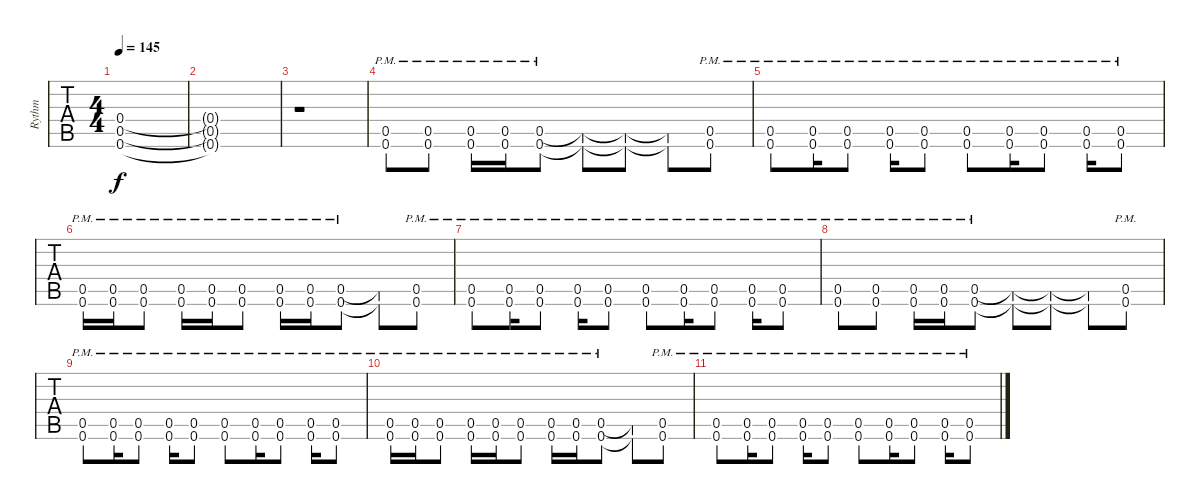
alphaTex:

\track ("Rythm" "Rythm") {instrument distortionguitar}
\staff {tabs}
\tuning (D4 A3 F3 C3 G2 C2) {hide}
\ts (4 4)
\tempo 145
\clef g2
\ks c
(0.4{t} 0.5{t} 0.6{t}).1{dy f} |
(0.4{t} 0.5{t} 0.6{t}).1 |
r.1 |
(0.5{pm} 0.6{pm}).8 (0.5{pm} 0.6{pm}).8 (0.5{pm} 0.6{pm}).16 (0.5{pm} 0.6{pm}).16 (0.5{pm} 0.6{pm}).8 (0.5{t} 0.6{t}).8 (0.5{t} 0.6{t}).8 (0.5{t} 0.6{t}).8 (0.5{pm} 0.6{pm}).8 |
(0.5{pm} 0.6{pm}).8 (0.5{pm} 0.6{pm}).16 (0.5{pm} 0.6{pm}).8 (0.5{pm} 0.6{pm}).16 (0.5{pm} 0.6{pm}).8 (0.5{pm} 0.6{pm}).8 (0.5{pm} 0.6{pm}).16 (0.5{pm} 0.6{pm}).8 (0.5{pm} 0.6{pm}).16 (0.5{pm} 0.6{pm}).8 |
(0.5{pm} 0.6{pm}).16 (0.5{pm} 0.6{pm}).16 (0.5{pm} 0.6{pm}).8 (0.5{pm} 0.6{pm}).16 (0.5{pm} 0.6{pm}).16 (0.5{pm} 0.6{pm}).8 (0.5{pm} 0.6{pm}).16 (0.5{pm} 0.6{pm}).16 (0.5{pm} 0.6{pm}).8 (0.5{t} 0.6{t}).8 (0.5{pm} 0.6{pm}).8 |
(0.5{pm} 0.6{pm}).8 (0.5{pm} 0.6{pm}).16 (0.5{pm} 0.6{pm}).8 (0.5{pm} 0.6{pm}).16 (0.5{pm} 0.6{pm}).8 (0.5{pm} 0.6{pm}).8 (0.5{pm} 0.6{pm}).16 (0.5{pm} 0.6{pm}).8 (0.5{pm} 0.6{pm}).16 (0.5{pm} 0.6{pm}).8 |
(0.5{pm} 0.6{pm}).8 (0.5{pm} 0.6{pm}).8 (0.5{pm} 0.6{pm}).16 (0.5{pm} 0.6{pm}).16 (0.5{pm} 0.6{pm}).8 (0.5{t} 0.6{t}).8 (0.5{t} 0.6{t}).8 (0.5{t} 0.6{t}).8 (0.5{pm} 0.6{pm}).8 |
(0.5{pm} 0.6{pm}).8 (0.5{pm} 0.6{pm}).16 (0.5{pm} 0.6{pm}).8 (0.5{pm} 0.6{pm}).16 (0.5{pm} 0.6{pm}).8 (0.5{pm} 0.6{pm}).8 (0.5{pm} 0.6{pm}).16 (0.5{pm} 0.6{pm}).8 (0.5{pm} 0.6{pm}).16 (0.5{pm} 0.6{pm}).8 |
(0.5{pm} 0.6{pm}).16 (0.5{pm} 0.6{pm}).16 (0.5{pm} 0.6{pm}).8 (0.5{pm} 0.6{pm}).16 (0.5{pm} 0.6{pm}).16 (0.5{pm} 0.6{pm}).8 (0.5{pm} 0.6{pm}).16 (0.5{pm} 0.6{pm}).16 (0.5{pm} 0.6{pm}).8 (0.5{t} 0.6{t}).8 (0.5{pm} 0.6{pm}).8 |
(0.5{pm} 0.6{pm}).8 (0.5{pm} 0.6{pm}).16 (0.5{pm} 0.6{pm}).8 (0.5{pm} 0.6{pm}).16 (0.5{pm} 0.6{pm}).8 (0.5{pm} 0.6{pm}).8 (0.5{pm} 0.6{pm}).16 (0.5{pm} 0.6{pm}).8 (0.5{pm} 0.6{pm}).16 (0.5{pm} 0.6{pm}).8
